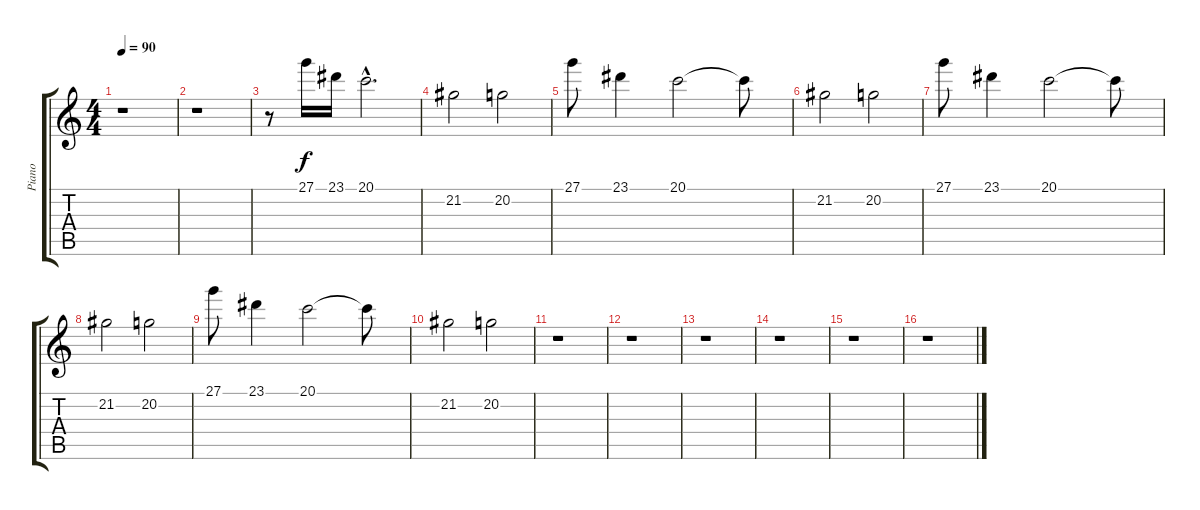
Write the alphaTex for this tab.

\track ("Piano" "Piano") {instrument celesta}
\staff {score tabs}
\tuning (E4 B3 G3 D3 A2 E2) {hide}
\ts (4 4)
\tempo 90
\clef g2
\ks c
r.1{dy f} |
r.1 |
r.8 27.1.16 23.1.16 20.1{hac}.2{d} |
21.2.2 20.2.2 |
27.1.8 23.1.4 20.1.2 20.1{t}.8 |
21.2.2 20.2.2 |
27.1.8 23.1.4 20.1.2 20.1{t}.8 |
21.2.2 20.2.2 |
27.1.8 23.1.4 20.1.2 20.1{t}.8 |
21.2.2 20.2.2 |
r.1 |
r.1 |
r.1 |
r.1 |
r.1 |
r.1
